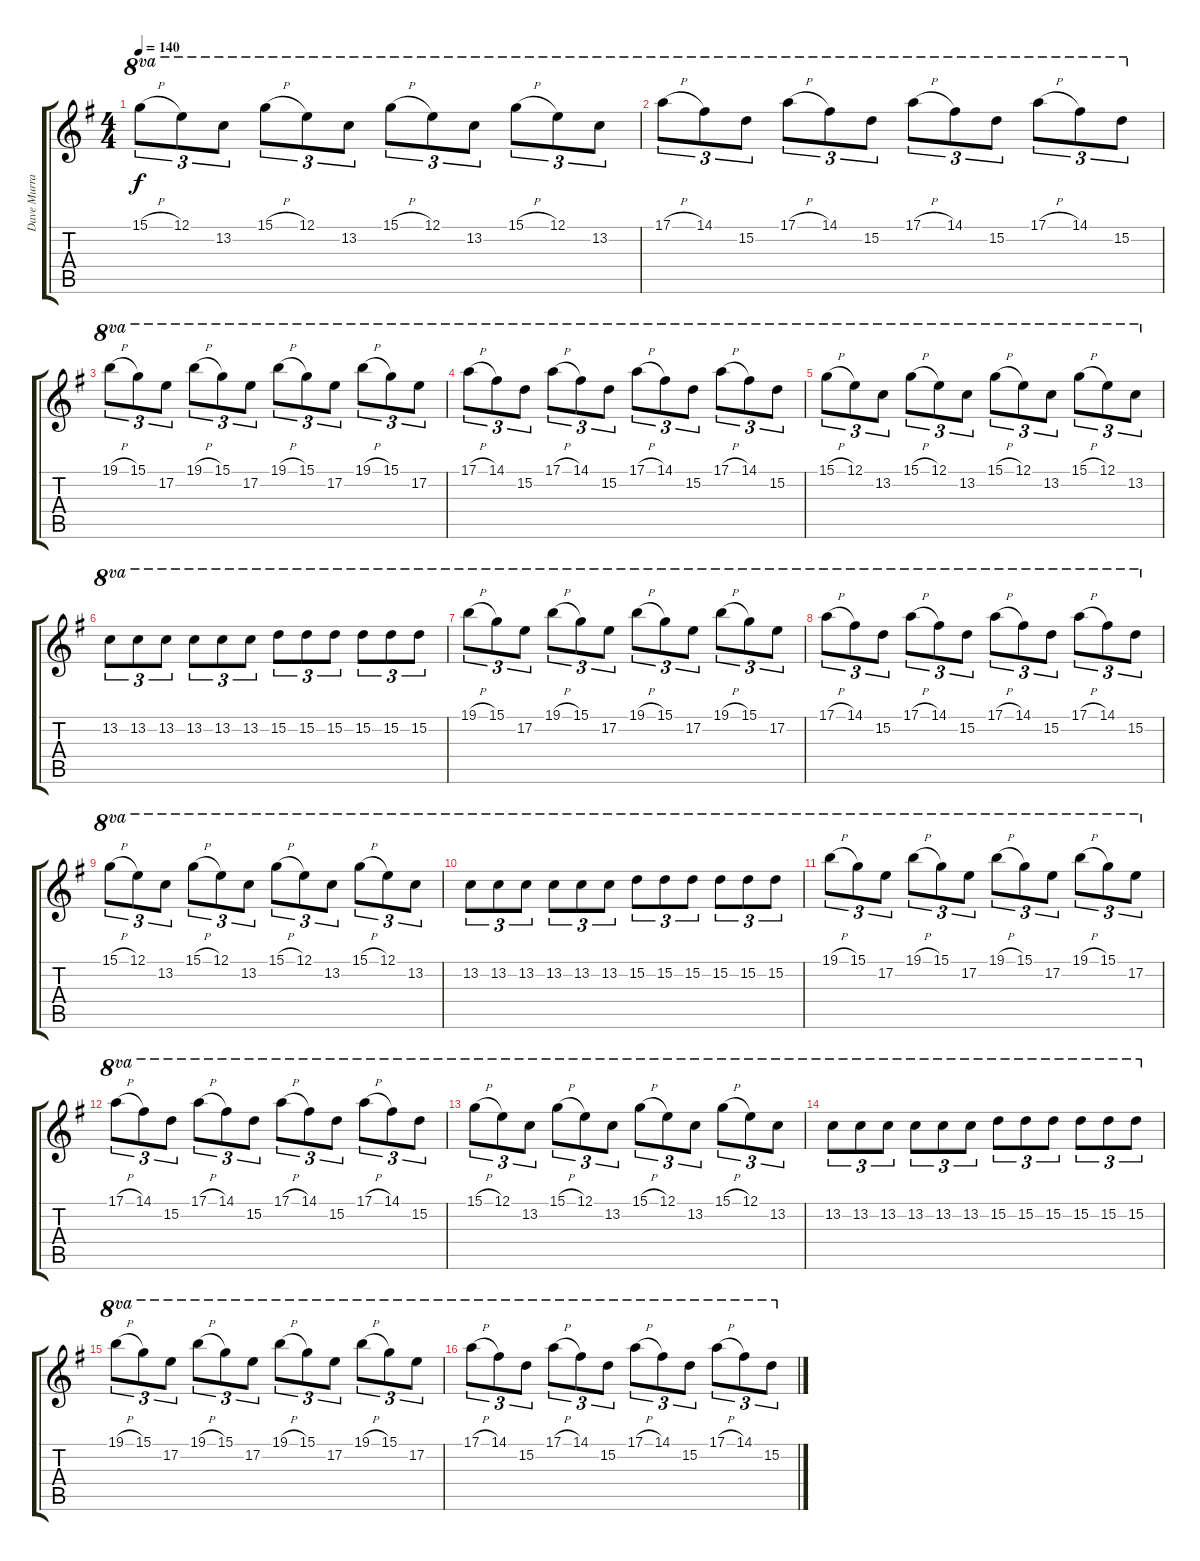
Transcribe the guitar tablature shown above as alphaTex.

\track ("Dave Murray" "Dave Murra") {instrument overdrivenguitar}
\staff {score tabs}
\tuning (E4 B3 G3 D3 A2 E2) {hide}
\ts (4 4)
\tempo 140
\clef g2
\ks g
15.1{h}.8{tu (3 2) ot 8va dy f} 12.1.8{tu (3 2) ot 8va} 13.2.8{tu (3 2) ot 8va} 15.1{h}.8{tu (3 2) ot 8va} 12.1.8{tu (3 2) ot 8va} 13.2.8{tu (3 2) ot 8va} 15.1{h}.8{tu (3 2) ot 8va} 12.1.8{tu (3 2) ot 8va} 13.2.8{tu (3 2) ot 8va} 15.1{h}.8{tu (3 2) ot 8va} 12.1.8{tu (3 2) ot 8va} 13.2.8{tu (3 2) ot 8va} |
17.1{h}.8{tu (3 2) ot 8va} 14.1.8{tu (3 2) ot 8va} 15.2.8{tu (3 2) ot 8va} 17.1{h}.8{tu (3 2) ot 8va} 14.1.8{tu (3 2) ot 8va} 15.2.8{tu (3 2) ot 8va} 17.1{h}.8{tu (3 2) ot 8va} 14.1.8{tu (3 2) ot 8va} 15.2.8{tu (3 2) ot 8va} 17.1{h}.8{tu (3 2) ot 8va} 14.1.8{tu (3 2) ot 8va} 15.2.8{tu (3 2) ot 8va} |
19.1{h}.8{tu (3 2) ot 8va} 15.1.8{tu (3 2) ot 8va} 17.2.8{tu (3 2) ot 8va} 19.1{h}.8{tu (3 2) ot 8va} 15.1.8{tu (3 2) ot 8va} 17.2.8{tu (3 2) ot 8va} 19.1{h}.8{tu (3 2) ot 8va} 15.1.8{tu (3 2) ot 8va} 17.2.8{tu (3 2) ot 8va} 19.1{h}.8{tu (3 2) ot 8va} 15.1.8{tu (3 2) ot 8va} 17.2.8{tu (3 2) ot 8va} |
17.1{h}.8{tu (3 2) ot 8va} 14.1.8{tu (3 2) ot 8va} 15.2.8{tu (3 2) ot 8va} 17.1{h}.8{tu (3 2) ot 8va} 14.1.8{tu (3 2) ot 8va} 15.2.8{tu (3 2) ot 8va} 17.1{h}.8{tu (3 2) ot 8va} 14.1.8{tu (3 2) ot 8va} 15.2.8{tu (3 2) ot 8va} 17.1{h}.8{tu (3 2) ot 8va} 14.1.8{tu (3 2) ot 8va} 15.2.8{tu (3 2) ot 8va} |
15.1{h}.8{tu (3 2) ot 8va} 12.1.8{tu (3 2) ot 8va} 13.2.8{tu (3 2) ot 8va} 15.1{h}.8{tu (3 2) ot 8va} 12.1.8{tu (3 2) ot 8va} 13.2.8{tu (3 2) ot 8va} 15.1{h}.8{tu (3 2) ot 8va} 12.1.8{tu (3 2) ot 8va} 13.2.8{tu (3 2) ot 8va} 15.1{h}.8{tu (3 2) ot 8va} 12.1.8{tu (3 2) ot 8va} 13.2.8{tu (3 2) ot 8va} |
13.2.8{tu (3 2) ot 8va} 13.2.8{tu (3 2) ot 8va} 13.2.8{tu (3 2) ot 8va} 13.2.8{tu (3 2) ot 8va} 13.2.8{tu (3 2) ot 8va} 13.2.8{tu (3 2) ot 8va} 15.2.8{tu (3 2) ot 8va} 15.2.8{tu (3 2) ot 8va} 15.2.8{tu (3 2) ot 8va} 15.2.8{tu (3 2) ot 8va} 15.2.8{tu (3 2) ot 8va} 15.2.8{tu (3 2) ot 8va} |
19.1{h}.8{tu (3 2) ot 8va} 15.1.8{tu (3 2) ot 8va} 17.2.8{tu (3 2) ot 8va} 19.1{h}.8{tu (3 2) ot 8va} 15.1.8{tu (3 2) ot 8va} 17.2.8{tu (3 2) ot 8va} 19.1{h}.8{tu (3 2) ot 8va} 15.1.8{tu (3 2) ot 8va} 17.2.8{tu (3 2) ot 8va} 19.1{h}.8{tu (3 2) ot 8va} 15.1.8{tu (3 2) ot 8va} 17.2.8{tu (3 2) ot 8va} |
17.1{h}.8{tu (3 2) ot 8va} 14.1.8{tu (3 2) ot 8va} 15.2.8{tu (3 2) ot 8va} 17.1{h}.8{tu (3 2) ot 8va} 14.1.8{tu (3 2) ot 8va} 15.2.8{tu (3 2) ot 8va} 17.1{h}.8{tu (3 2) ot 8va} 14.1.8{tu (3 2) ot 8va} 15.2.8{tu (3 2) ot 8va} 17.1{h}.8{tu (3 2) ot 8va} 14.1.8{tu (3 2) ot 8va} 15.2.8{tu (3 2) ot 8va} |
15.1{h}.8{tu (3 2) ot 8va} 12.1.8{tu (3 2) ot 8va} 13.2.8{tu (3 2) ot 8va} 15.1{h}.8{tu (3 2) ot 8va} 12.1.8{tu (3 2) ot 8va} 13.2.8{tu (3 2) ot 8va} 15.1{h}.8{tu (3 2) ot 8va} 12.1.8{tu (3 2) ot 8va} 13.2.8{tu (3 2) ot 8va} 15.1{h}.8{tu (3 2) ot 8va} 12.1.8{tu (3 2) ot 8va} 13.2.8{tu (3 2) ot 8va} |
13.2.8{tu (3 2) ot 8va} 13.2.8{tu (3 2) ot 8va} 13.2.8{tu (3 2) ot 8va} 13.2.8{tu (3 2) ot 8va} 13.2.8{tu (3 2) ot 8va} 13.2.8{tu (3 2) ot 8va} 15.2.8{tu (3 2) ot 8va} 15.2.8{tu (3 2) ot 8va} 15.2.8{tu (3 2) ot 8va} 15.2.8{tu (3 2) ot 8va} 15.2.8{tu (3 2) ot 8va} 15.2.8{tu (3 2) ot 8va} |
19.1{h}.8{tu (3 2) ot 8va} 15.1.8{tu (3 2) ot 8va} 17.2.8{tu (3 2) ot 8va} 19.1{h}.8{tu (3 2) ot 8va} 15.1.8{tu (3 2) ot 8va} 17.2.8{tu (3 2) ot 8va} 19.1{h}.8{tu (3 2) ot 8va} 15.1.8{tu (3 2) ot 8va} 17.2.8{tu (3 2) ot 8va} 19.1{h}.8{tu (3 2) ot 8va} 15.1.8{tu (3 2) ot 8va} 17.2.8{tu (3 2) ot 8va} |
17.1{h}.8{tu (3 2) ot 8va} 14.1.8{tu (3 2) ot 8va} 15.2.8{tu (3 2) ot 8va} 17.1{h}.8{tu (3 2) ot 8va} 14.1.8{tu (3 2) ot 8va} 15.2.8{tu (3 2) ot 8va} 17.1{h}.8{tu (3 2) ot 8va} 14.1.8{tu (3 2) ot 8va} 15.2.8{tu (3 2) ot 8va} 17.1{h}.8{tu (3 2) ot 8va} 14.1.8{tu (3 2) ot 8va} 15.2.8{tu (3 2) ot 8va} |
15.1{h}.8{tu (3 2) ot 8va} 12.1.8{tu (3 2) ot 8va} 13.2.8{tu (3 2) ot 8va} 15.1{h}.8{tu (3 2) ot 8va} 12.1.8{tu (3 2) ot 8va} 13.2.8{tu (3 2) ot 8va} 15.1{h}.8{tu (3 2) ot 8va} 12.1.8{tu (3 2) ot 8va} 13.2.8{tu (3 2) ot 8va} 15.1{h}.8{tu (3 2) ot 8va} 12.1.8{tu (3 2) ot 8va} 13.2.8{tu (3 2) ot 8va} |
13.2.8{tu (3 2) ot 8va} 13.2.8{tu (3 2) ot 8va} 13.2.8{tu (3 2) ot 8va} 13.2.8{tu (3 2) ot 8va} 13.2.8{tu (3 2) ot 8va} 13.2.8{tu (3 2) ot 8va} 15.2.8{tu (3 2) ot 8va} 15.2.8{tu (3 2) ot 8va} 15.2.8{tu (3 2) ot 8va} 15.2.8{tu (3 2) ot 8va} 15.2.8{tu (3 2) ot 8va} 15.2.8{tu (3 2) ot 8va} |
19.1{h}.8{tu (3 2) ot 8va} 15.1.8{tu (3 2) ot 8va} 17.2.8{tu (3 2) ot 8va} 19.1{h}.8{tu (3 2) ot 8va} 15.1.8{tu (3 2) ot 8va} 17.2.8{tu (3 2) ot 8va} 19.1{h}.8{tu (3 2) ot 8va} 15.1.8{tu (3 2) ot 8va} 17.2.8{tu (3 2) ot 8va} 19.1{h}.8{tu (3 2) ot 8va} 15.1.8{tu (3 2) ot 8va} 17.2.8{tu (3 2) ot 8va} |
17.1{h}.8{tu (3 2) ot 8va} 14.1.8{tu (3 2) ot 8va} 15.2.8{tu (3 2) ot 8va} 17.1{h}.8{tu (3 2) ot 8va} 14.1.8{tu (3 2) ot 8va} 15.2.8{tu (3 2) ot 8va} 17.1{h}.8{tu (3 2) ot 8va} 14.1.8{tu (3 2) ot 8va} 15.2.8{tu (3 2) ot 8va} 17.1{h}.8{tu (3 2) ot 8va} 14.1.8{tu (3 2) ot 8va} 15.2.8{tu (3 2) ot 8va}
